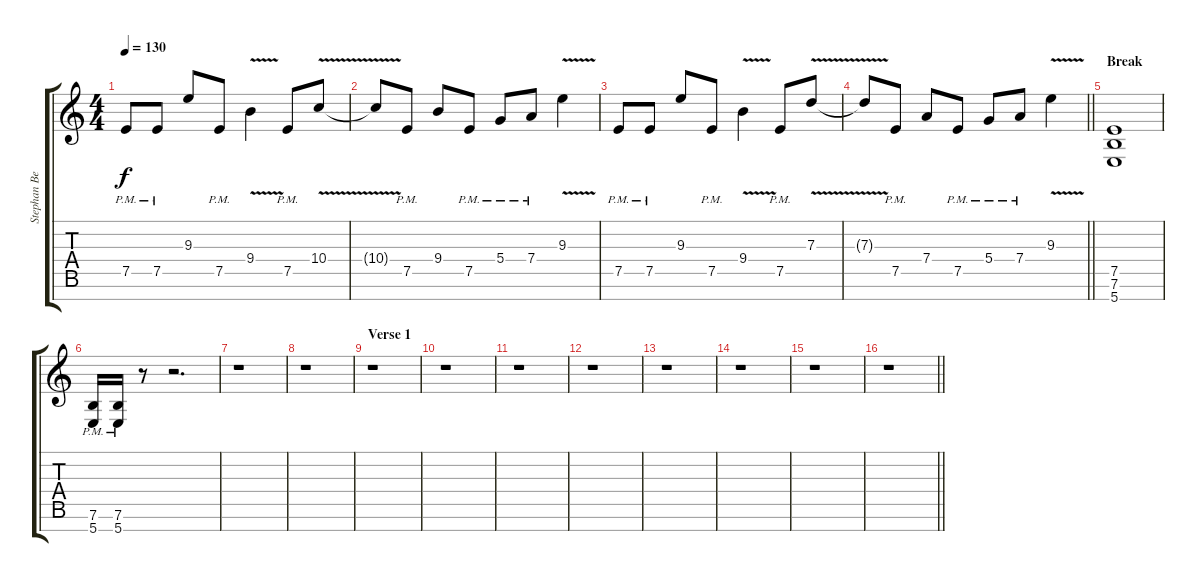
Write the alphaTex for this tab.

\track ("Stephan Benfante" "Stephan Be") {instrument distortionguitar}
\staff {score tabs}
\tuning (E4 B3 G3 D3 A2 E2 B1) {hide}
\ts (4 4)
\tempo 130
\clef g2
\ks c
7.5{pm}.8{dy f} 7.5{pm}.8 9.3.8 7.5{pm}.8 9.4{v}.4 7.5{pm}.8 10.4{v}.8 |
10.4{t}.8 7.5{pm}.8 9.4.8 7.5{pm}.8 5.4{pm}.8 7.4{pm}.8 9.3{v}.4 |
7.5{pm}.8 7.5{pm}.8 9.3.8 7.5{pm}.8 9.4{v}.4 7.5{pm}.8 7.3{v}.8 |
\barLineRight lightlight
7.3{t}.8 7.5{pm}.8 7.4.8 7.5{pm}.8 5.4{pm}.8 7.4{pm}.8 9.3{v}.4 |
\section ("" "Break")
(7.5 7.6 5.7).1 |
(7.6{pm} 5.7{pm}).16 (7.6{pm} 5.7{pm}).16 r.8 r.2{d} |
r.1 |
r.1 |
\section ("" "Verse 1")
r.1 |
r.1 |
r.1 |
r.1 |
r.1 |
r.1 |
r.1 |
\barLineRight lightlight
r.1
